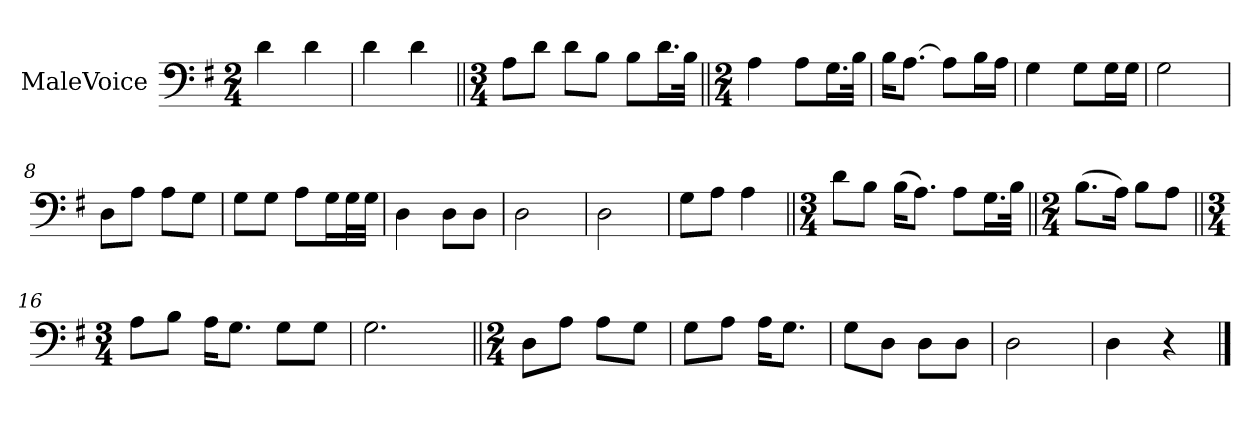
**kern
*part1
*staff1
*I"MaleVoice
*clefF4
*k[f#]
*M2/4
*MM63
=1
4d
4d
=2
4d
4d
=3||
*M3/4
8A\L
8d\J
8d\L
8B\J
8B\L
16.d\L
32B\JJk
=4||
*M2/4
4A
8A\L
16.G\L
32B\JJk
=5
16B\KL
[8.A\J
8A\L]
16B\L
16A\JJ
=6
4G
8G\L
16G\L
16G\JJ
=7
2G
=8
8D\L
8A\J
8A\L
8G\J
=9
8G\L
8G\J
8A\L
16G\L
32G\L
32G\JJJ
=10
4D
8D\L
8D\J
=11
2D
=12
2D
=13
8G\L
8A\J
4A
=14||
*M3/4
8d\L
8B\J
(16B\KL
8.A\J)
8A\L
16.G\L
32B\JJk
=15||
*M2/4
(8.B\L
16A\Jk)
8B\L
8A\J
=16||
*M3/4
8A\L
8B\J
16A\KL
8.G\J
8G\L
8G\J
=17
2.G
=18||
*M2/4
8D\L
8A\J
8A\L
8G\J
=19
8G\L
8A\J
16A\KL
8.G\J
=20
8G\L
8D\J
8D\L
8D\J
=21
2D
=22
4D
4r
==
*-
